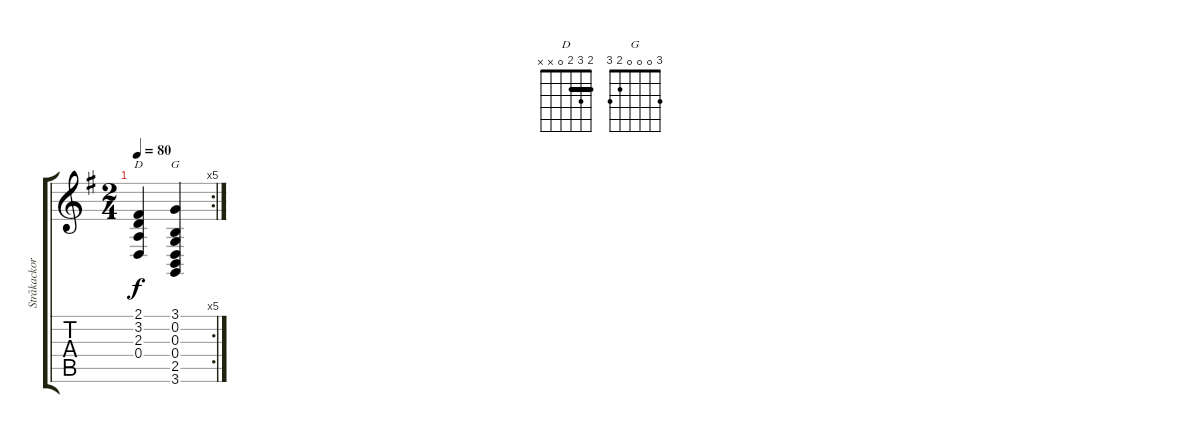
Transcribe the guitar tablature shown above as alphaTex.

\track ("Stråkackord" "Stråkackor") {instrument stringensemble1}
\staff {score tabs}
\tuning (E4 B3 G3 D3 A2 E2) {hide}
\chord ("D" 2 3 2 0 x x) {barre 2}
\chord ("G" 3 0 0 0 2 3)
\rc 5
\ts (2 4)
\tempo 80
\clef g2
\ks g
(2.1 3.2 2.3 0.4).4{ch "D" dy f} (3.1 0.2 0.3 0.4 2.5 3.6).4{ch "G"}
